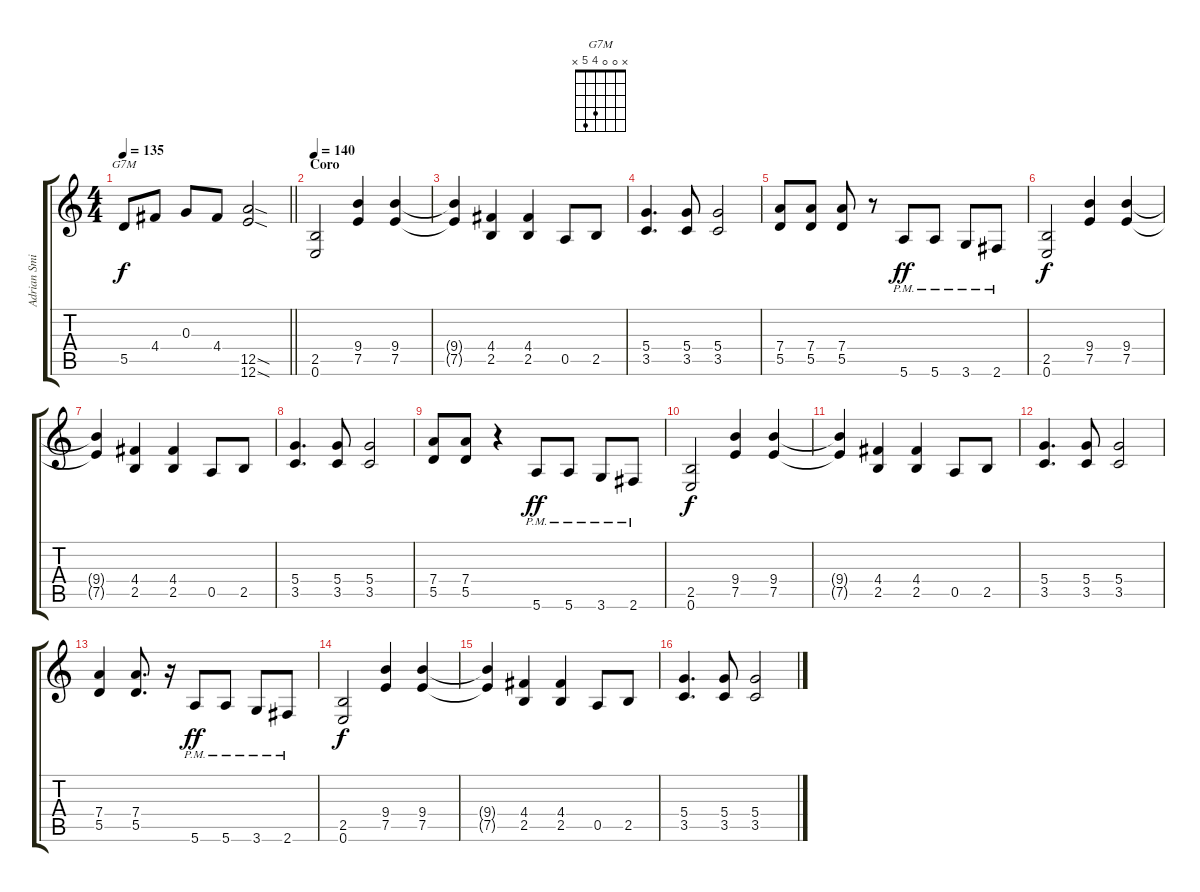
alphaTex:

\track ("Adrian Smith" "Adrian Smi") {instrument overdrivenguitar}
\staff {score tabs}
\tuning (E4 B3 G3 D3 A2 E2) {hide}
\chord ("G7M" x 0 0 4 5 x)
\ts (4 4)
\tempo 135
\clef g2
\barLineRight lightlight
\ks c
5.5.8{ch "G7M" dy f} 4.4.8 0.3.8 4.4.8 (12.5{sod} 12.6{sod}).2{instrument overdrivenguitar} |
\section ("" "Coro")
\tempo 140
(2.5 0.6).2{instrument overdrivenguitar} (9.4 7.5).4 (9.4 7.5).4 |
(9.4{t} 7.5{t}).4 (4.4 2.5).4 (4.4 2.5).4 0.5.8 2.5.8 |
(5.4 3.5).4{d} (5.4 3.5).8 (5.4 3.5).2 |
(7.4 5.5).8 (7.4 5.5).8 (7.4 5.5).8 r.8 5.6{pm}.8{dy ff} 5.6{pm}.8 3.6{pm}.8 2.6{pm}.8 |
(2.5 0.6).2{dy f} (9.4 7.5).4 (9.4 7.5).4 |
(9.4{t} 7.5{t}).4 (4.4 2.5).4 (4.4 2.5).4 0.5.8 2.5.8 |
(5.4 3.5).4{d} (5.4 3.5).8 (5.4 3.5).2 |
(7.4 5.5).8 (7.4 5.5).8 r.4 5.6{pm}.8{dy ff} 5.6{pm}.8 3.6{pm}.8 2.6{pm}.8 |
(2.5 0.6).2{dy f} (9.4 7.5).4 (9.4 7.5).4 |
(9.4{t} 7.5{t}).4 (4.4 2.5).4 (4.4 2.5).4 0.5.8 2.5.8 |
(5.4 3.5).4{d} (5.4 3.5).8 (5.4 3.5).2 |
(7.4 5.5).4 (7.4 5.5).8{d} r.16 5.6{pm}.8{dy ff} 5.6{pm}.8 3.6{pm}.8 2.6{pm}.8 |
(2.5 0.6).2{dy f} (9.4 7.5).4 (9.4 7.5).4 |
(9.4{t} 7.5{t}).4 (4.4 2.5).4 (4.4 2.5).4 0.5.8 2.5.8 |
(5.4 3.5).4{d} (5.4 3.5).8 (5.4 3.5).2
